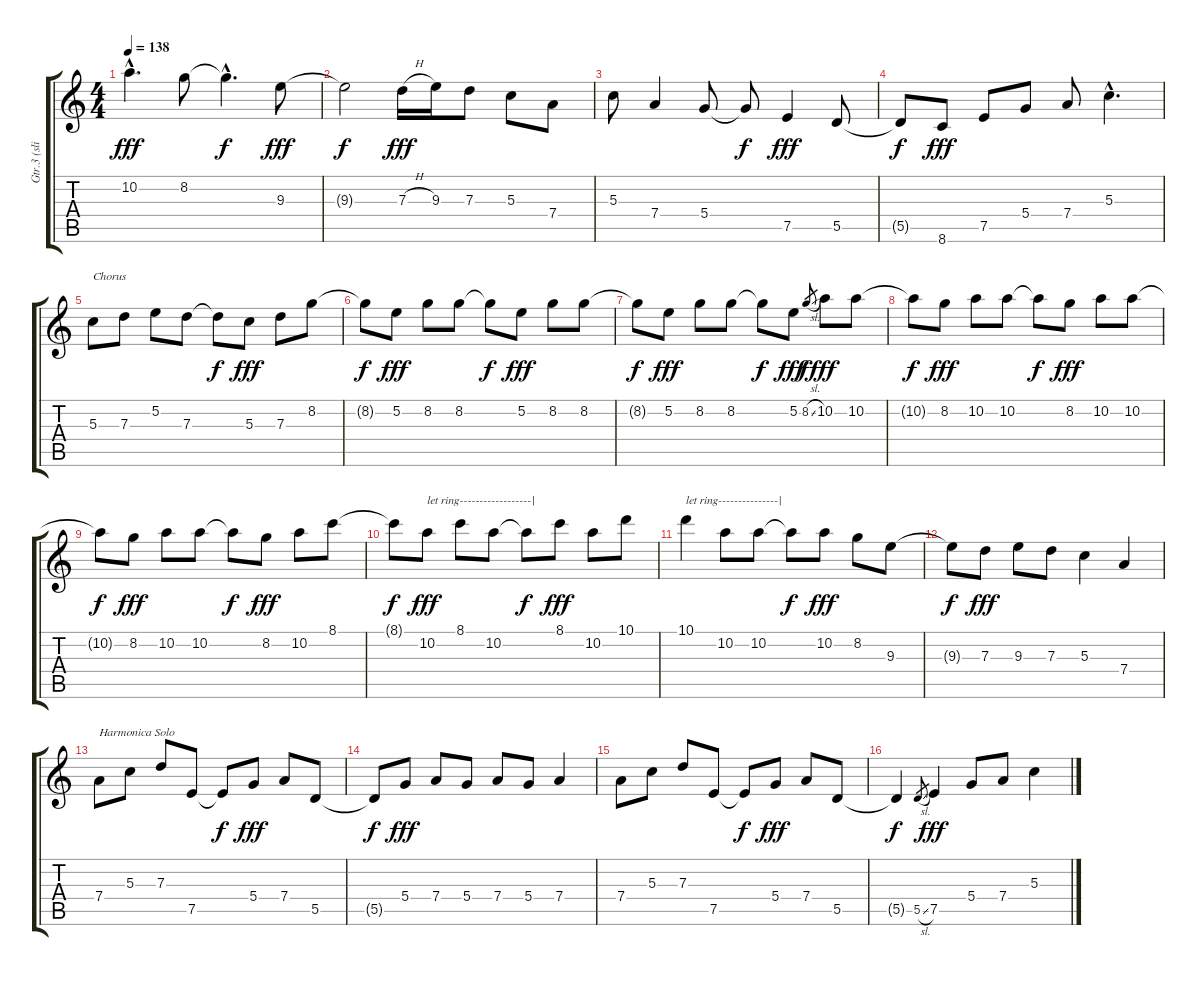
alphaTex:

\track ("Gtr.3 (slight dist.)" "Gtr.3 (sli") {instrument overdrivenguitar}
\staff {score tabs}
\tuning (E4 B3 G3 D3 A2 E2) {hide}
\ts (4 4)
\tempo 138
\clef g2
\ks aminor
10.2{hac}.4{d dy fff} 8.2.8 8.2{hac t}.4{d dy f} 9.3.8{dy fff} |
9.3{t}.2{dy f} 7.3{h}.16{dy fff} 9.3.16 7.3.8 5.3.8 7.4.8 |
5.3.8 7.4.4 5.4.8 5.4{t}.8{dy f} 7.5.4{dy fff} 5.5.8 |
5.5{t}.8{dy f} 8.6.8{dy fff} 7.5.8 5.4.8 7.4.8 5.3{hac}.4{d} |
5.3.8{txt "Chorus"} 7.3.8 5.2.8 7.3.8 7.3{t}.8{dy f} 5.3.8{dy fff} 7.3.8 8.2.8 |
8.2{t}.8{dy f} 5.2.8{dy fff} 8.2.8 8.2.8 8.2{t}.8{dy f} 5.2.8{dy fff} 8.2.8 8.2.8 |
8.2{t}.8{dy f} 5.2.8{dy fff} 8.2.8 8.2.8 8.2{t}.8{dy f} 5.2.8{dy fff} 8.2{sl}.8{gr dy f} 10.2.8{dy fff} 10.2.8 |
10.2{t}.8{dy f} 8.2.8{dy fff} 10.2.8 10.2.8 10.2{t}.8{dy f} 8.2.8{dy fff} 10.2.8 10.2.8 |
10.2{t}.8{dy f} 8.2.8{dy fff} 10.2.8 10.2.8 10.2{t}.8{dy f} 8.2.8{dy fff} 10.2.8 8.1.8 |
8.1{t}.8{dy f} 10.2.8{txt "let ring------------------|" dy fff} 8.1.8 10.2.8 10.2{t}.8{dy f} 8.1.8{dy fff} 10.2.8 10.1.8 |
10.1.4{txt "let ring---------------|"} 10.2.8 10.2.8 10.2{t}.8{dy f} 10.2.8{dy fff} 8.2.8 9.3.8 |
9.3{t}.8{dy f} 7.3.8{dy fff} 9.3.8 7.3.8 5.3.4 7.4.4 |
7.4.8{txt "Harmonica Solo"} 5.3.8 7.3.8 7.5.8 7.5{t}.8{dy f} 5.4.8{dy fff} 7.4.8 5.5.8 |
5.5{t}.8{dy f} 5.4.8{dy fff} 7.4.8 5.4.8 7.4.8 5.4.8 7.4.4 |
7.4.8 5.3.8 7.3.8 7.5.8 7.5{t}.8{dy f} 5.4.8{dy fff} 7.4.8 5.5.8 |
5.5{t}.4{dy f} 5.5{sl}.8{gr} 7.5.4{dy fff} 5.4.8 7.4.8 5.3.4
